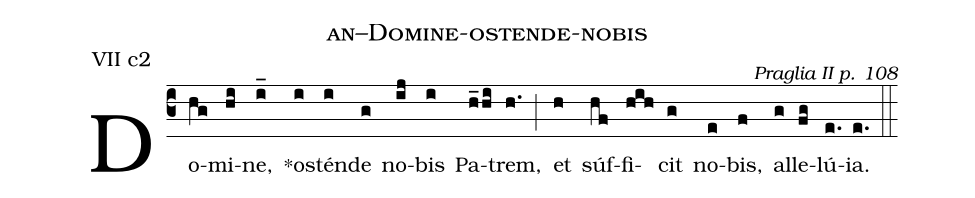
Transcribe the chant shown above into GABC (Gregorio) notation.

name: an--Domine-ostende-nobis;
commentary: Praglia II p. 108;
annotation: VII c2;
%%
(c3) Do(hg)mi(hi)ne,(i_) *os(i)tén(i)de(g) no(ij)bis(i) Pa(h_hi)trem,(h.) (;)
et(h) súf(hf)fi(hih)cit(g) no(e)bis,(f)
al(g)le(fg)lú(e.)ia.(e.) (::)
